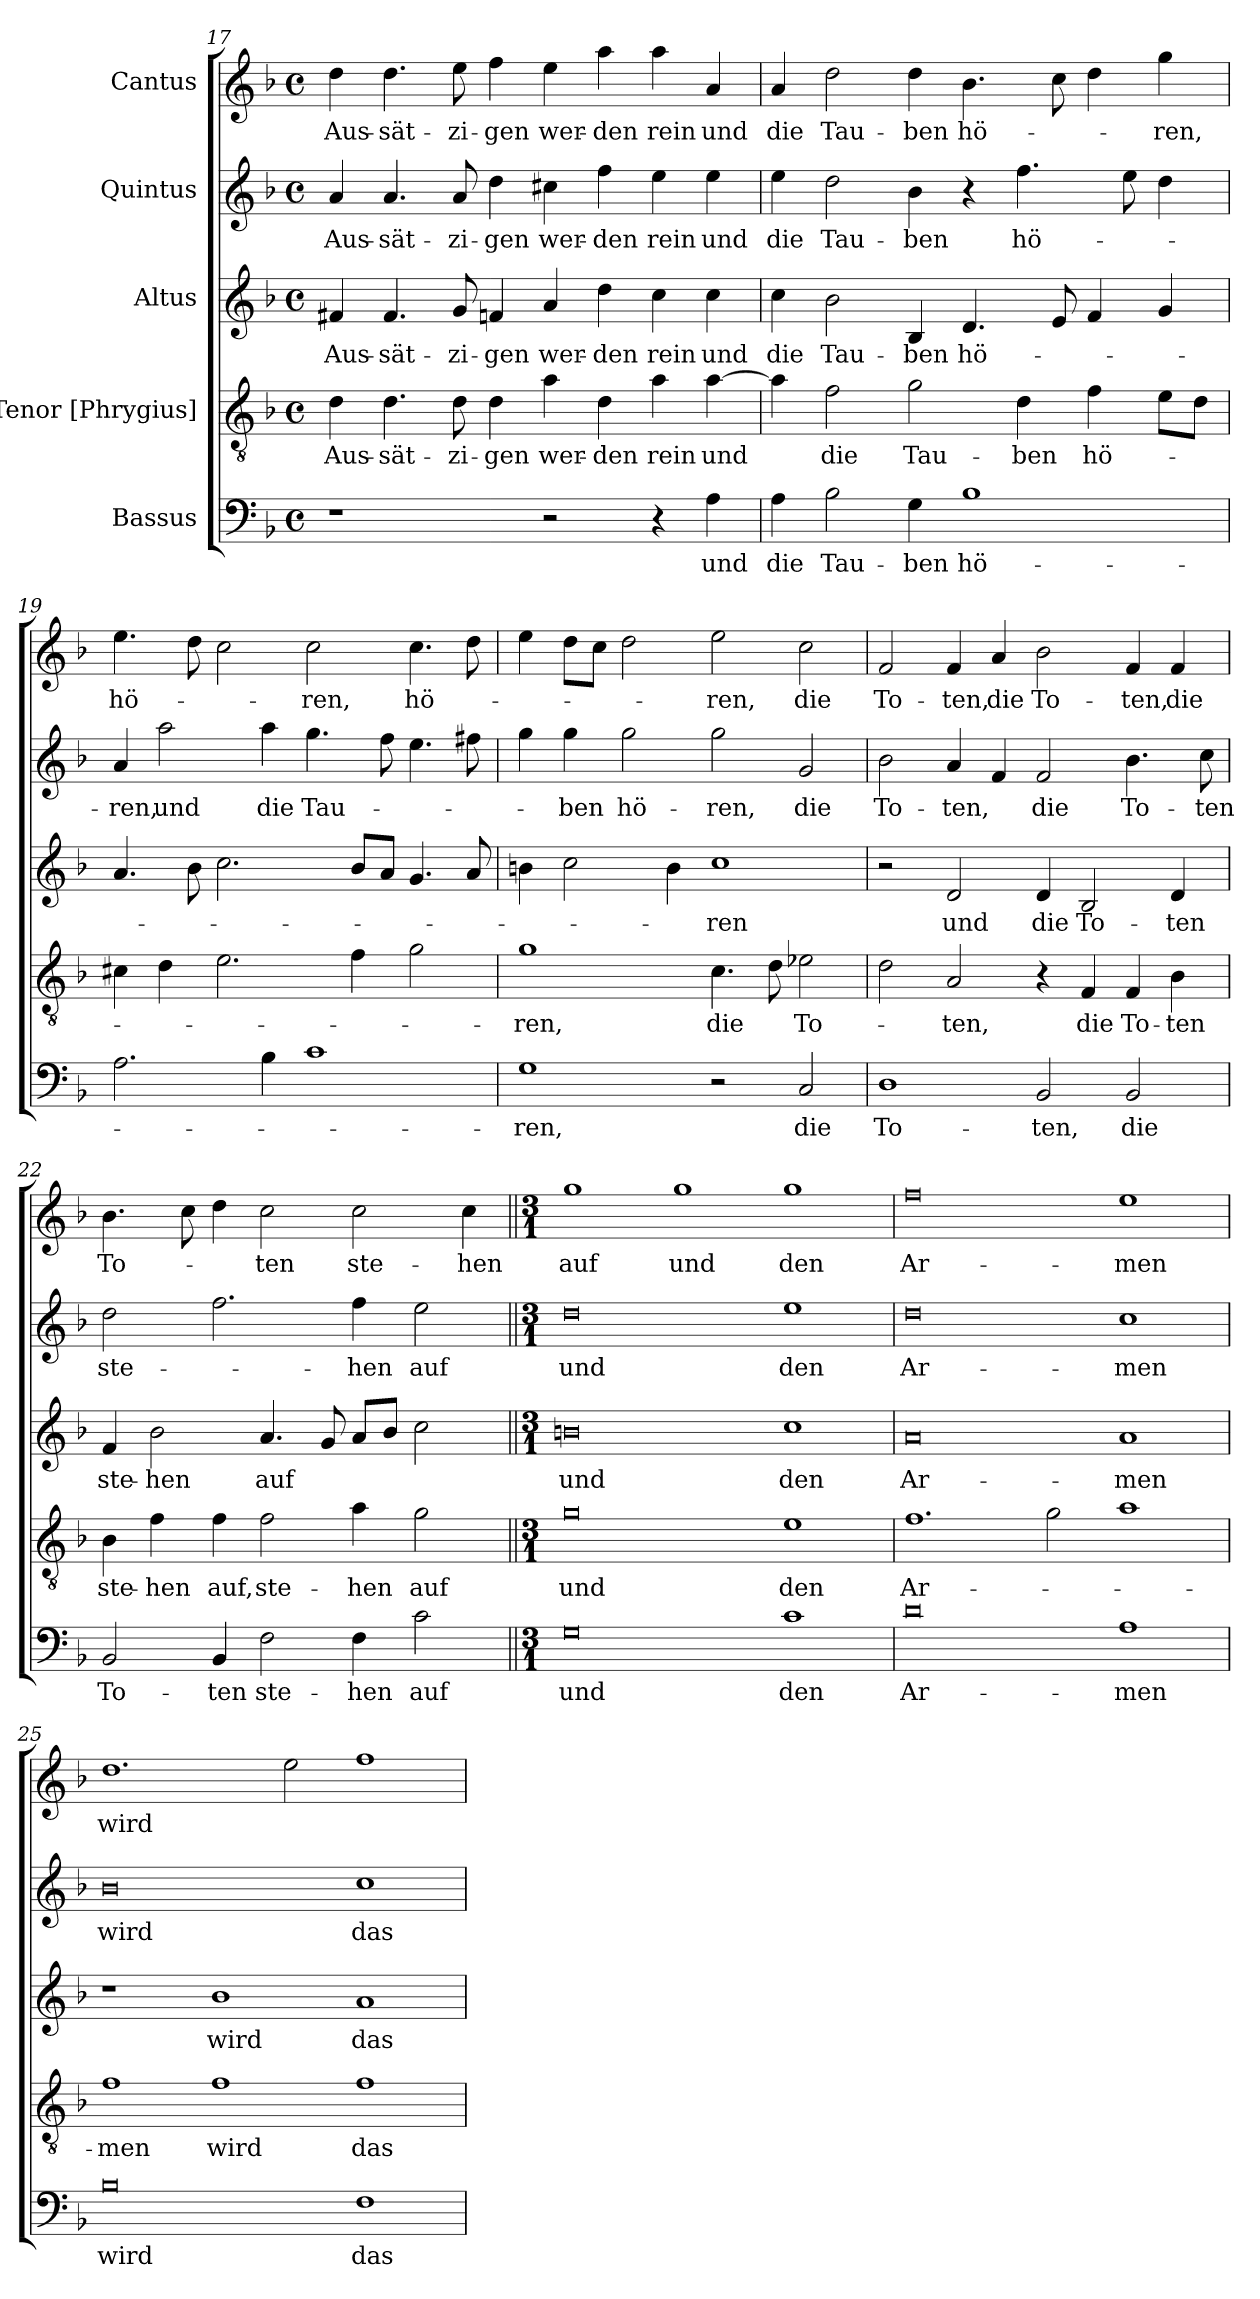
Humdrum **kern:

**kern	**text	**kern	**text	**kern	**text	**kern	**text	**kern	**text
*part5	*part5	*part4	*part4	*part3	*part3	*part2	*part2	*part1	*part1
*staff5	*staff5	*staff4	*staff4	*staff3	*staff3	*staff2	*staff2	*staff1	*staff1
*I"Bassus	*	*I"Tenor [Phrygius]	*	*I"Altus	*	*I"Quintus	*	*I"Cantus	*
*clefF4	*	*clefGv2	*	*clefG2	*	*clefG2	*	*clefG2	*
*k[b-]	*	*k[b-]	*	*k[b-]	*	*k[b-]	*	*k[b-]	*
*M4/2	*	*M4/2	*	*M4/2	*	*M4/2	*	*M4/2	*
*met(c)	*	*met(c)	*	*met(c)	*	*met(c)	*	*met(c)	*
=17	=17	=17	=17	=17	=17	=17	=17	=17	=17
!	!	!	!LO:LY:b	!	!LO:LY:b	!	!LO:LY:b	!	!LO:LY:b
1r	.	4d\	Aus-	4f#X/	Aus-	4a/	Aus-	4dd\	Aus-
!	!	!	!LO:LY:b	!	!LO:LY:b	!	!LO:LY:b	!	!LO:LY:b
.	.	4.d\	-sät-	4.f#/	-sät-	4.a/	-sät-	4.dd\	-sät-
!	!	!	!LO:LY:b	!	!LO:LY:b	!	!LO:LY:b	!	!LO:LY:b
.	.	8d\	-zi-	8g/	-zi-	8a/	-zi-	8ee\	-zi-
!	!	!	!LO:LY:b	!	!LO:LY:b	!	!LO:LY:b	!	!LO:LY:b
.	.	4d\	-gen	4fn/	-gen	4dd\	-gen	4ff\	-gen
!	!	!	!LO:LY:b	!	!LO:LY:b	!	!LO:LY:b	!	!LO:LY:b
2r	.	4a\	wer-	4a/	wer-	4cc#X\	wer-	4ee\	wer-
!	!	!	!LO:LY:b	!	!LO:LY:b	!	!LO:LY:b	!	!LO:LY:b
.	.	4d\	-den	4dd\	-den	4ff\	-den	4aa\	-den
!	!	!	!LO:LY:b	!	!LO:LY:b	!	!LO:LY:b	!	!LO:LY:b
4r	.	4a\	rein	4cc\	rein	4ee\	rein	4aa\	rein
!	!LO:LY:b	!	!LO:LY:b	!	!LO:LY:b	!	!LO:LY:b	!	!LO:LY:b
4A\	und	[4a\	und	4cc\	und	4ee\	und	4a/	und
!!LO:PB:g=z
=18	=18	=18	=18	=18	=18	=18	=18	=18	=18
!	!LO:LY:b	!	!	!	!LO:LY:b	!	!LO:LY:b	!	!LO:LY:b
4A\	die	4a\]	.	4cc\	die	4ee\	die	4a/	die
!	!LO:LY:b	!	!LO:LY:b	!	!LO:LY:b	!	!LO:LY:b	!	!LO:LY:b
2B-\	Tau-	2f\	die	2b-\	Tau-	2dd\	Tau-	2dd\	Tau-
!	!LO:LY:b	!	!LO:LY:b	!	!LO:LY:b	!	!LO:LY:b	!	!LO:LY:b
4G\	-ben	2g\	Tau-	4B-/	-ben	4b-\	-ben	4dd\	-ben
!	!LO:LY:b	!	!	!	!LO:LY:b	!	!	!	!LO:LY:b
1B-	hö-	.	.	4.d/	hö-	4r	.	4.b-\	hö-
!	!	!	!LO:LY:b	!	!	!	!LO:LY:b	!	!
.	.	4d\	-ben	.	.	4.ff\	hö-	.	.
.	.	.	.	8e/	.	.	.	8cc\	.
!	!	!	!LO:LY:b	!	!	!	!	!	!
.	.	4f\	hö-	4f/	.	.	.	4dd\	.
.	.	.	.	.	.	8ee\	.	.	.
!	!	!	!	!	!	!	!	!	!LO:LY:b
.	.	8e\L	.	4g/	.	4dd\	.	4gg\	-ren,
.	.	8d\J	.	.	.	.	.	.	.
=19	=19	=19	=19	=19	=19	=19	=19	=19	=19
!	!	!	!	!	!	!	!LO:LY:b	!	!LO:LY:b
2.A\	.	4c#X\	.	4.a/	.	4a/	-ren,	4.ee\	hö-
!	!	!	!	!	!	!	!LO:LY:b	!	!
.	.	4d\	.	.	.	2aa\	und	.	.
.	.	.	.	8b-\	.	.	.	8dd\	.
.	.	2.e\	.	2.cc\	.	.	.	2cc\	.
!	!	!	!	!	!	!	!LO:LY:b	!	!
4B-\	.	.	.	.	.	4aa\	die	.	.
!	!	!	!	!	!	!	!LO:LY:b	!	!LO:LY:b
1c	.	.	.	.	.	4.gg\	Tau-	2cc\	-ren,
.	.	4f\	.	8b-/L	.	.	.	.	.
.	.	.	.	8a/J	.	8ff\	.	.	.
!	!	!	!	!	!	!	!	!	!LO:LY:b
.	.	2g\	.	4.g/	.	4.ee\	.	4.cc\	hö-
.	.	.	.	8a/	.	8ff#X\	.	8dd\	.
=20	=20	=20	=20	=20	=20	=20	=20	=20	=20
!	!LO:LY:b	!	!LO:LY:b	!	!	!	!	!	!
1G	-ren,	1g	-ren,	4bn\	.	4gg\	.	4ee\	.
!	!	!	!	!	!	!	!LO:LY:b	!	!
.	.	.	.	2cc\	.	4gg\	-ben	8dd\L	.
.	.	.	.	.	.	.	.	8cc\J	.
!	!	!	!	!	!	!	!LO:LY:b	!	!
.	.	.	.	.	.	2gg\	hö-	2dd\	.
.	.	.	.	4b\	.	.	.	.	.
!	!	!	!LO:LY:b	!	!LO:LY:b	!	!LO:LY:b	!	!LO:LY:b
2r	.	4.c\	die	1cc	-ren	2gg\	-ren,	2ee\	-ren,
.	.	8d\	.	.	.	.	.	.	.
!	!LO:LY:b	!	!LO:LY:b	!	!	!	!LO:LY:b	!	!LO:LY:b
2C/	die	2e-X\	To-	.	.	2g/	die	2cc\	die
!!LO:LB:g=z
=21	=21	=21	=21	=21	=21	=21	=21	=21	=21
!	!LO:LY:b	!	!	!	!	!	!LO:LY:b	!	!LO:LY:b
1D	To-	2d\	.	2r	.	2b-\	To-	2f/	To-
!	!	!	!LO:LY:b	!	!LO:LY:b	!	!LO:LY:b	!	!LO:LY:b
.	.	2A/	-ten,	2d/	und	4a/	-ten,	4f/	-ten,
!	!	!	!	!	!	!	!	!	!LO:LY:b
.	.	.	.	.	.	4f/	.	4a/	die
!	!LO:LY:b	!	!	!	!LO:LY:b	!	!LO:LY:b	!	!LO:LY:b
2BB-/	-ten,	4r	.	4d/	die	2f/	die	2b-\	To-
!	!	!	!LO:LY:b	!	!LO:LY:b	!	!	!	!
.	.	4F/	die	2B-/	To-	.	.	.	.
!	!LO:LY:b	!	!LO:LY:b	!	!	!	!LO:LY:b	!	!LO:LY:b
2BB-/	die	4F/	To-	.	.	4.b-\	To-	4f/	-ten,
!	!	!	!LO:LY:b	!	!LO:LY:b	!	!	!	!LO:LY:b
.	.	4B-\	-ten	4d/	-ten	.	.	4f/	die
!	!	!	!	!	!	!	!LO:LY:b	!	!
.	.	.	.	.	.	8cc\	-ten	.	.
=22	=22	=22	=22	=22	=22	=22	=22	=22	=22
!	!LO:LY:b	!	!LO:LY:b	!	!LO:LY:b	!	!LO:LY:b	!	!LO:LY:b
2BB-/	To-	4B-\	ste-	4f/	ste-	2dd\	ste-	4.b-\	To-
!	!	!	!LO:LY:b	!	!LO:LY:b	!	!	!	!
.	.	4f\	-hen	2b-\	-hen	.	.	.	.
.	.	.	.	.	.	.	.	8cc\	.
!	!LO:LY:b	!	!LO:LY:b	!	!	!	!	!	!
4BB-/	-ten	4f\	auf,	.	.	2.ff\	.	4dd\	.
!	!LO:LY:b	!	!LO:LY:b	!	!LO:LY:b	!	!	!	!LO:LY:b
2F\	ste-	2f\	ste-	4.a/	auf	.	.	2cc\	-ten
.	.	.	.	8g/	.	.	.	.	.
!	!LO:LY:b	!	!LO:LY:b	!	!	!	!LO:LY:b	!	!LO:LY:b
4F\	-hen	4a\	-hen	8a/L	.	4ff\	-hen	2cc\	ste-
.	.	.	.	8b-/J	.	.	.	.	.
!	!LO:LY:b	!	!LO:LY:b	!	!	!	!LO:LY:b	!	!
2c\	auf	2g\	auf	2cc\	.	2ee\	auf	.	.
!	!	!	!	!	!	!	!	!	!LO:LY:b
.	.	.	.	.	.	.	.	4cc\	-hen
=23||	=23||	=23||	=23||	=23||	=23||	=23||	=23||	=23||	=23||
*M3/1	*	*M3/1	*	*M3/1	*	*M3/1	*	*M3/1	*
!	!LO:LY:b	!	!LO:LY:b	!	!LO:LY:b	!	!LO:LY:b	!	!LO:LY:b
0G	und	0g	und	0bn	und	0dd	und	1gg	auf
!	!	!	!	!	!	!	!	!	!LO:LY:b
.	.	.	.	.	.	.	.	1gg	und
!	!LO:LY:b	!	!LO:LY:b	!	!LO:LY:b	!	!LO:LY:b	!	!LO:LY:b
1c	den	1e	den	1cc	den	1ee	den	1gg	den
=24	=24	=24	=24	=24	=24	=24	=24	=24	=24
!	!LO:LY:b	!	!LO:LY:b	!	!LO:LY:b	!	!LO:LY:b	!	!LO:LY:b
0d	Ar-	1.f	Ar-	0a	Ar-	0dd	Ar-	0ff	Ar-
.	.	2g\	.	.	.	.	.	.	.
!	!LO:LY:b	!	!	!	!LO:LY:b	!	!LO:LY:b	!	!LO:LY:b
1A	-men	1a	.	1a	-men	1cc	-men	1ee	-men
!!LO:PB:g=z
=25	=25	=25	=25	=25	=25	=25	=25	=25	=25
!	!LO:LY:b	!	!LO:LY:b	!	!	!	!LO:LY:b	!	!LO:LY:b
0B-	wird	1f	-men	1r	.	0b-	wird	1.dd	wird
!	!	!	!LO:LY:b	!	!LO:LY:b	!	!	!	!
.	.	1f	wird	1b-	wird	.	.	.	.
.	.	.	.	.	.	.	.	2ee\	.
!	!LO:LY:b	!	!LO:LY:b	!	!LO:LY:b	!	!LO:LY:b	!	!
1F	das	1f	das	1a	das	1cc	das	1ff	.
=	=	=	=	=	=	=	=	=	=
*-	*-	*-	*-	*-	*-	*-	*-	*-	*-
